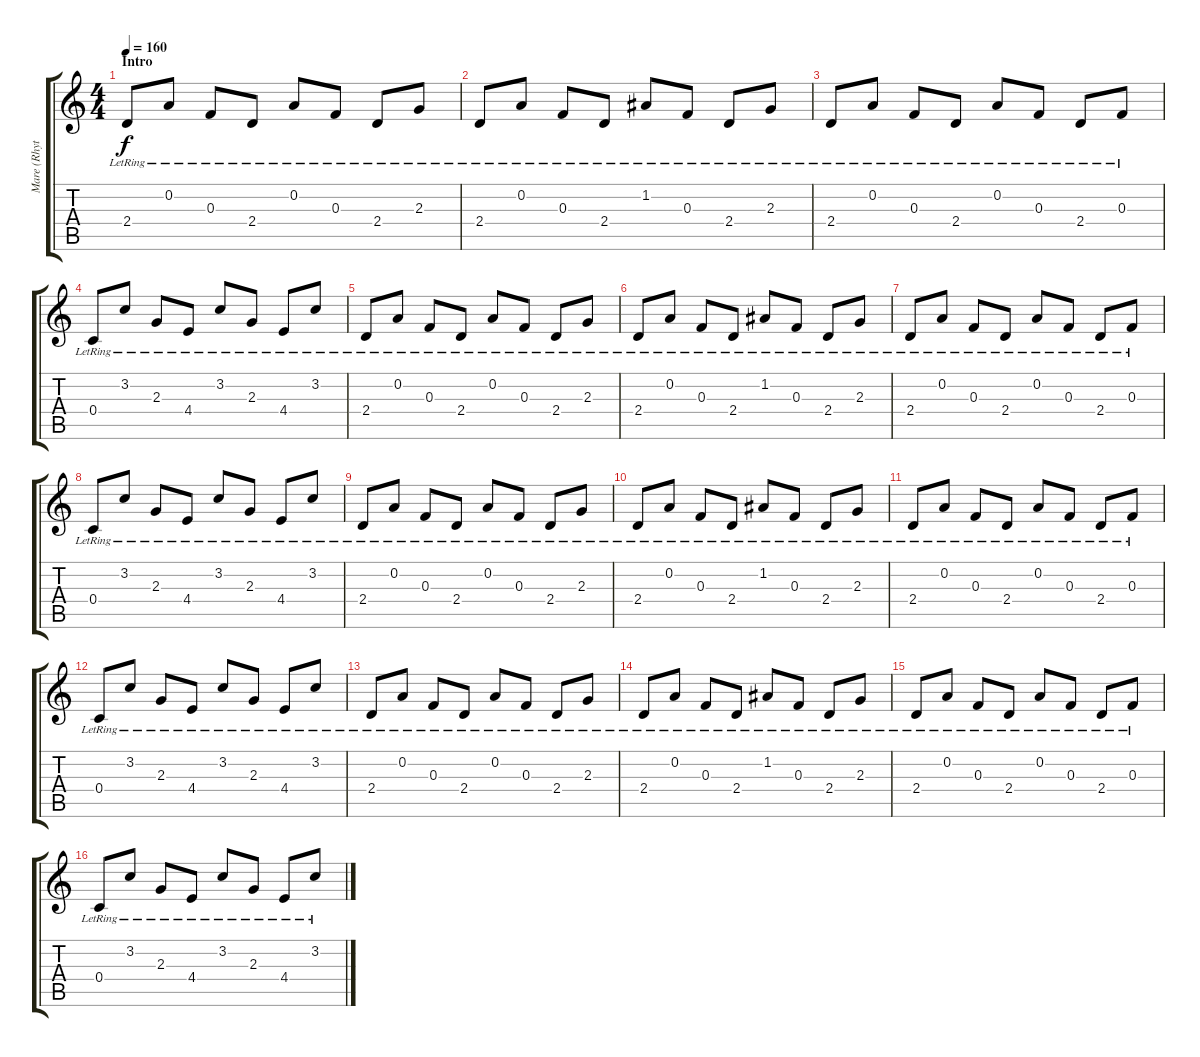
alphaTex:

\track ("Mare (Rhythm)" "Mare (Rhyt") {instrument distortionguitar}
\staff {score tabs}
\tuning (D4 A3 F3 C3 G2 D2) {hide}
\ts (4 4)
\section ("" "Intro")
\tempo 160
\clef g2
\ks c
2.4{lr}.8{dy f instrument electricguitarclean} 0.2{lr}.8 0.3{lr}.8 2.4{lr}.8 0.2{lr}.8 0.3{lr}.8 2.4{lr}.8 2.3{lr}.8 |
2.4{lr}.8 0.2{lr}.8 0.3{lr}.8 2.4{lr}.8 1.2{lr}.8 0.3{lr}.8 2.4{lr}.8 2.3{lr}.8 |
2.4{lr}.8 0.2{lr}.8 0.3{lr}.8 2.4{lr}.8 0.2{lr}.8 0.3{lr}.8 2.4{lr}.8 0.3{lr}.8 |
0.4{lr}.8 3.2{lr}.8 2.3{lr}.8 4.4{lr}.8 3.2{lr}.8 2.3{lr}.8 4.4{lr}.8 3.2{lr}.8 |
2.4{lr}.8 0.2{lr}.8 0.3{lr}.8 2.4{lr}.8 0.2{lr}.8 0.3{lr}.8 2.4{lr}.8 2.3{lr}.8 |
2.4{lr}.8 0.2{lr}.8 0.3{lr}.8 2.4{lr}.8 1.2{lr}.8 0.3{lr}.8 2.4{lr}.8 2.3{lr}.8 |
2.4{lr}.8 0.2{lr}.8 0.3{lr}.8 2.4{lr}.8 0.2{lr}.8 0.3{lr}.8 2.4{lr}.8 0.3{lr}.8 |
0.4{lr}.8 3.2{lr}.8 2.3{lr}.8 4.4{lr}.8 3.2{lr}.8 2.3{lr}.8 4.4{lr}.8 3.2{lr}.8 |
2.4{lr}.8 0.2{lr}.8 0.3{lr}.8 2.4{lr}.8 0.2{lr}.8 0.3{lr}.8 2.4{lr}.8 2.3{lr}.8 |
2.4{lr}.8 0.2{lr}.8 0.3{lr}.8 2.4{lr}.8 1.2{lr}.8 0.3{lr}.8 2.4{lr}.8 2.3{lr}.8 |
2.4{lr}.8 0.2{lr}.8 0.3{lr}.8 2.4{lr}.8 0.2{lr}.8 0.3{lr}.8 2.4{lr}.8 0.3{lr}.8 |
0.4{lr}.8 3.2{lr}.8 2.3{lr}.8 4.4{lr}.8 3.2{lr}.8 2.3{lr}.8 4.4{lr}.8 3.2{lr}.8 |
2.4{lr}.8 0.2{lr}.8 0.3{lr}.8 2.4{lr}.8 0.2{lr}.8 0.3{lr}.8 2.4{lr}.8 2.3{lr}.8 |
2.4{lr}.8 0.2{lr}.8 0.3{lr}.8 2.4{lr}.8 1.2{lr}.8 0.3{lr}.8 2.4{lr}.8 2.3{lr}.8 |
2.4{lr}.8 0.2{lr}.8 0.3{lr}.8 2.4{lr}.8 0.2{lr}.8 0.3{lr}.8 2.4{lr}.8 0.3{lr}.8 |
0.4{lr}.8 3.2{lr}.8 2.3{lr}.8 4.4{lr}.8 3.2{lr}.8 2.3{lr}.8 4.4{lr}.8 3.2{lr}.8
